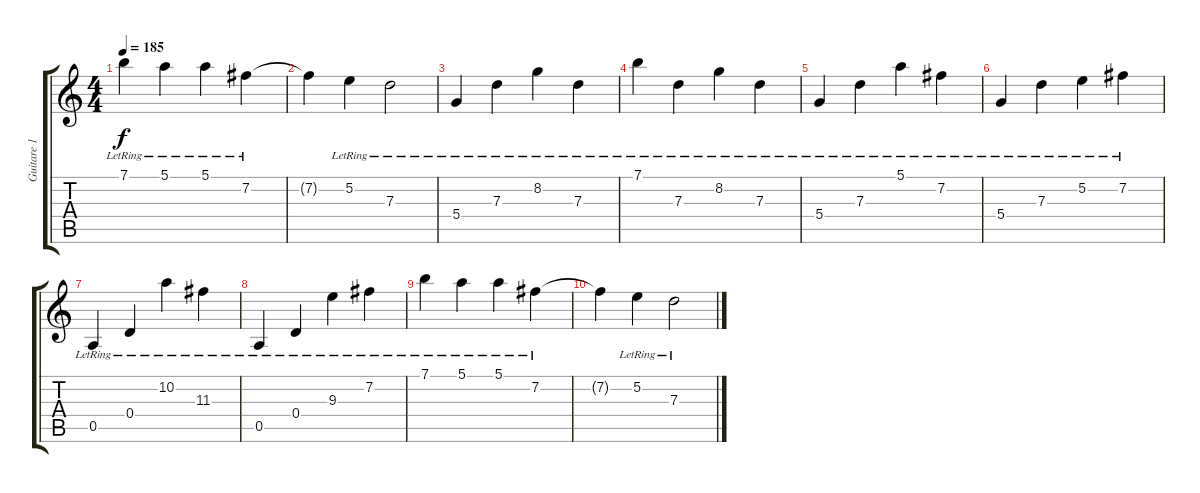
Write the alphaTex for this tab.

\track ("Guitare 1" "Guitare 1") {instrument electricguitarclean}
\staff {score tabs}
\tuning (E4 B3 G3 D3 A2 E2) {hide}
\ts (4 4)
\tempo 185
\clef g2
\ks c
7.1{lr}.4{dy f} 5.1{lr}.4 5.1{lr}.4 7.2{lr}.4 |
7.2{t}.4 5.2{lr}.4 7.3{lr}.2 |
5.4{lr}.4 7.3{lr}.4 8.2{lr}.4 7.3{lr}.4 |
7.1{lr}.4 7.3{lr}.4 8.2{lr}.4 7.3{lr}.4 |
5.4{lr}.4 7.3{lr}.4 5.1{lr}.4 7.2{lr}.4 |
5.4{lr}.4 7.3{lr}.4 5.2{lr}.4 7.2{lr}.4 |
0.5{lr}.4 0.4{lr}.4 10.2{lr}.4 11.3{lr}.4 |
0.5{lr}.4 0.4{lr}.4 9.3{lr}.4 7.2{lr}.4 |
7.1{lr}.4 5.1{lr}.4 5.1{lr}.4 7.2{lr}.4 |
7.2{t}.4 5.2{lr}.4 7.3{lr}.2
